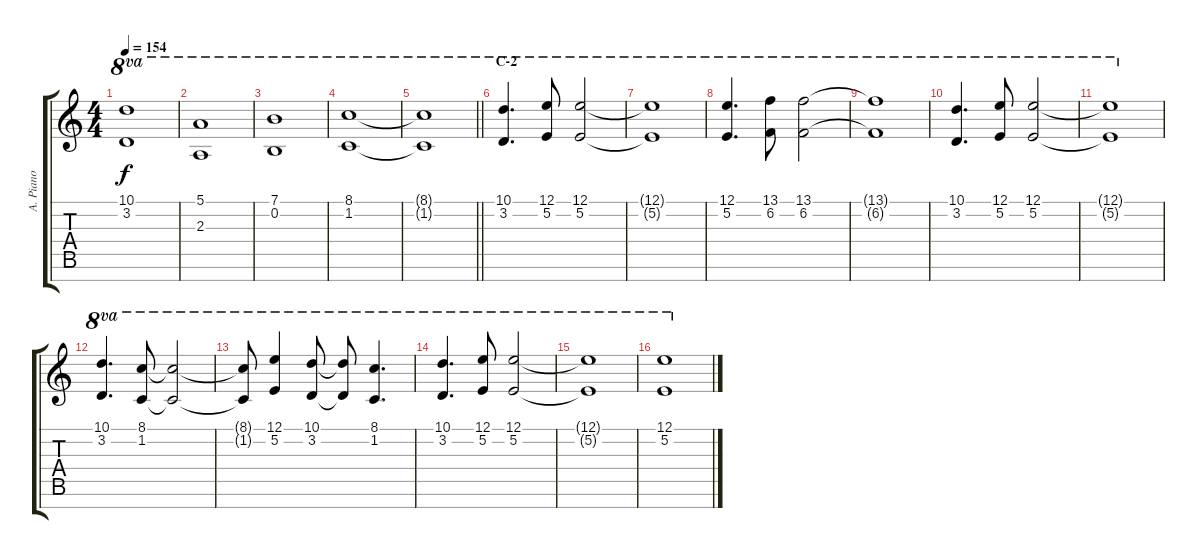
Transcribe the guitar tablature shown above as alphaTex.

\track ("A. Piano" "A. Piano") {instrument acousticgrandpiano}
\staff {score tabs}
\tuning (E5 B4 G4 D4 A3 E3 B2) {hide}
\ts (4 4)
\tempo 154
\clef g2
\ks c
(10.1{t} 3.2{t}).1{ot 8va dy f} |
(5.1 2.3).1{ot 8va} |
(7.1 0.2).1{ot 8va} |
(8.1 1.2).1{ot 8va} |
\barLineRight lightlight
(8.1{t} 1.2{t}).1{ot 8va} |
\section ("" "C-2")
(10.1 3.2).4{d ot 8va} (12.1 5.2).8{ot 8va} (12.1 5.2).2{ot 8va} |
(12.1{t} 5.2{t}).1{ot 8va} |
(12.1 5.2).4{d ot 8va} (13.1 6.2).8{ot 8va} (13.1 6.2).2{ot 8va} |
(13.1{t} 6.2{t}).1{ot 8va} |
(10.1 3.2).4{d ot 8va} (12.1 5.2).8{ot 8va} (12.1 5.2).2{ot 8va} |
(12.1{t} 5.2{t}).1{ot 8va} |
(10.1 3.2).4{d ot 8va} (8.1 1.2).8{ot 8va} (8.1{t} 1.2{t}).2{ot 8va} |
(8.1{t} 1.2{t}).8{ot 8va} (12.1 5.2).4{ot 8va} (10.1 3.2).8{ot 8va} (10.1{t} 3.2{t}).8{ot 8va} (8.1 1.2).4{d ot 8va} |
(10.1 3.2).4{d ot 8va} (12.1 5.2).8{ot 8va} (12.1 5.2).2{ot 8va} |
(12.1{t} 5.2{t}).1{ot 8va} |
(12.1 5.2).1{ot 8va}
